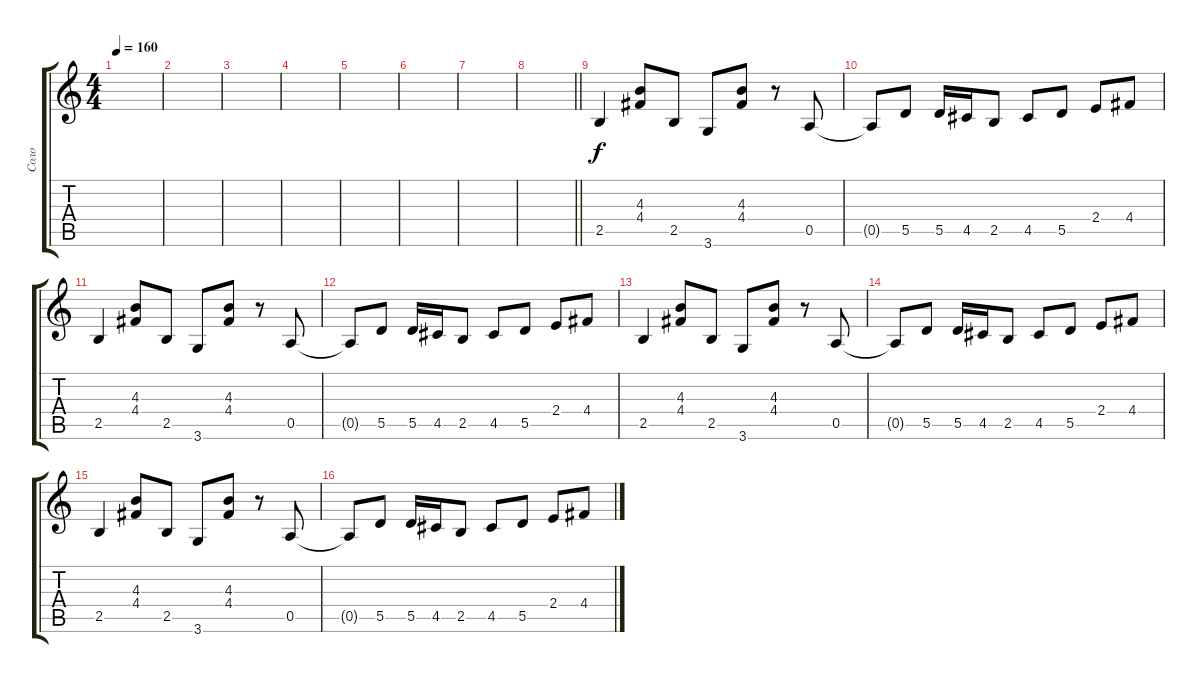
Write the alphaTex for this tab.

\track ("Соло" "Соло") {instrument electricguitarclean}
\staff {score tabs}
\tuning (E4 B3 G3 D3 A2 E2) {hide}
\ts (4 4)
\section ("" " ")
\tempo 160
\clef g2
\ks c
|
|
|
|
|
|
|
\barLineRight lightlight
|
\section ("" " ")
2.5.4 (4.3 4.4).8 2.5.8 3.6.8 (4.3 4.4).8 r.8 0.5.8 |
0.5{t}.8 5.5.8 5.5.16 4.5.16 2.5.8 4.5.8 5.5.8 2.4.8 4.4.8 |
2.5.4 (4.3 4.4).8 2.5.8 3.6.8 (4.3 4.4).8 r.8 0.5.8 |
0.5{t}.8 5.5.8 5.5.16 4.5.16 2.5.8 4.5.8 5.5.8 2.4.8 4.4.8 |
2.5.4 (4.3 4.4).8 2.5.8 3.6.8 (4.3 4.4).8 r.8 0.5.8 |
0.5{t}.8 5.5.8 5.5.16 4.5.16 2.5.8 4.5.8 5.5.8 2.4.8 4.4.8 |
2.5.4 (4.3 4.4).8 2.5.8 3.6.8 (4.3 4.4).8 r.8 0.5.8 |
0.5{t}.8 5.5.8 5.5.16 4.5.16 2.5.8 4.5.8 5.5.8 2.4.8 4.4.8
